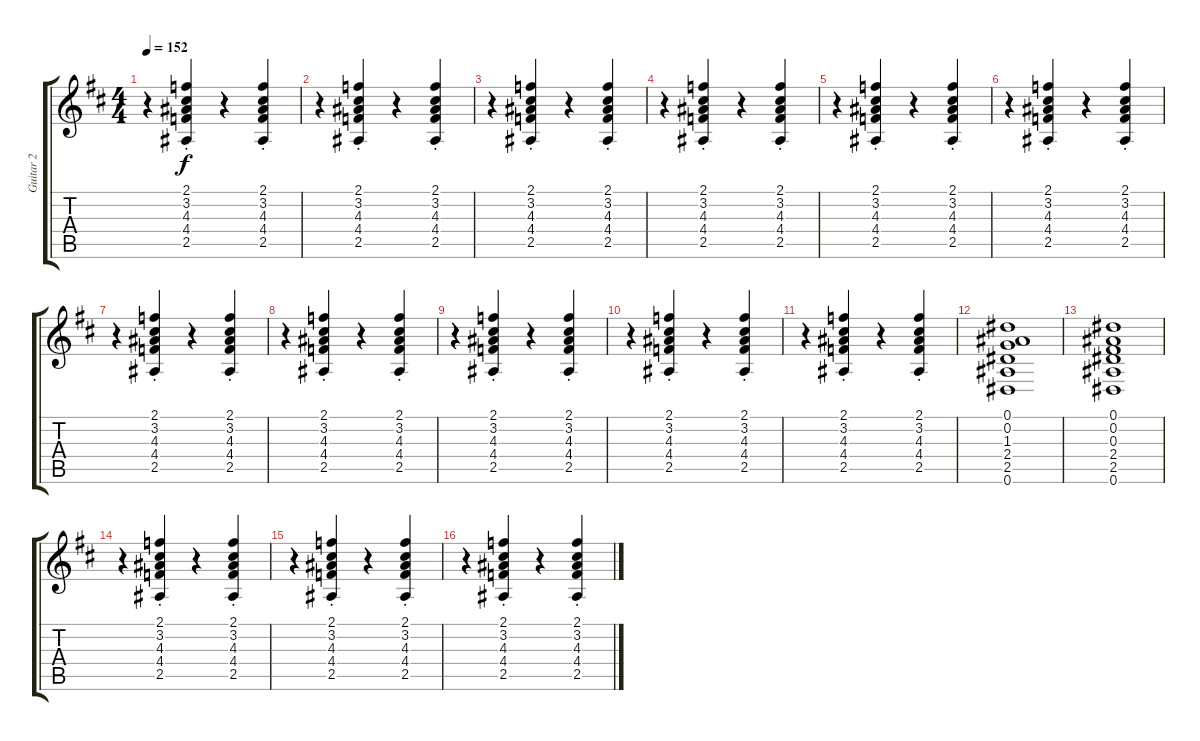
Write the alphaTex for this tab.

\track ("Guitar 2" "Guitar 2") {instrument electricguitarclean}
\staff {score tabs}
\tuning (Eb4 Bb3 Gb3 Db3 Ab2 Eb2) {hide}
\ts (4 4)
\tempo 152
\clef g2
\ks d
r.4{dy f} (2.1{st} 3.2{st} 4.3{st} 4.4{st} 2.5{st}).4 r.4 (2.1{st} 3.2{st} 4.3{st} 4.4{st} 2.5{st}).4 |
r.4 (2.1{st} 3.2{st} 4.3{st} 4.4{st} 2.5{st}).4 r.4 (2.1{st} 3.2{st} 4.3{st} 4.4{st} 2.5{st}).4 |
r.4 (2.1{st} 3.2{st} 4.3{st} 4.4{st} 2.5{st}).4 r.4 (2.1{st} 3.2{st} 4.3{st} 4.4{st} 2.5{st}).4 |
r.4 (2.1{st} 3.2{st} 4.3{st} 4.4{st} 2.5{st}).4 r.4 (2.1{st} 3.2{st} 4.3{st} 4.4{st} 2.5{st}).4 |
r.4 (2.1{st} 3.2{st} 4.3{st} 4.4{st} 2.5{st}).4 r.4 (2.1{st} 3.2{st} 4.3{st} 4.4{st} 2.5{st}).4 |
r.4 (2.1{st} 3.2{st} 4.3{st} 4.4{st} 2.5{st}).4 r.4 (2.1{st} 3.2{st} 4.3{st} 4.4{st} 2.5{st}).4 |
r.4 (2.1{st} 3.2{st} 4.3{st} 4.4{st} 2.5{st}).4 r.4 (2.1{st} 3.2{st} 4.3{st} 4.4{st} 2.5{st}).4 |
r.4 (2.1{st} 3.2{st} 4.3{st} 4.4{st} 2.5{st}).4 r.4 (2.1{st} 3.2{st} 4.3{st} 4.4{st} 2.5{st}).4 |
r.4 (2.1{st} 3.2{st} 4.3{st} 4.4{st} 2.5{st}).4 r.4 (2.1{st} 3.2{st} 4.3{st} 4.4{st} 2.5{st}).4 |
r.4 (2.1{st} 3.2{st} 4.3{st} 4.4{st} 2.5{st}).4 r.4 (2.1{st} 3.2{st} 4.3{st} 4.4{st} 2.5{st}).4 |
r.4 (2.1{st} 3.2{st} 4.3{st} 4.4{st} 2.5{st}).4 r.4 (2.1{st} 3.2{st} 4.3{st} 4.4{st} 2.5{st}).4 |
(0.1 0.2 1.3 2.4 2.5 0.6).1 |
(0.1 0.2 0.3 2.4 2.5 0.6).1 |
r.4 (2.1{st} 3.2{st} 4.3{st} 4.4{st} 2.5{st}).4 r.4 (2.1{st} 3.2{st} 4.3{st} 4.4{st} 2.5{st}).4 |
r.4 (2.1{st} 3.2{st} 4.3{st} 4.4{st} 2.5{st}).4 r.4 (2.1{st} 3.2{st} 4.3{st} 4.4{st} 2.5{st}).4 |
r.4 (2.1{st} 3.2{st} 4.3{st} 4.4{st} 2.5{st}).4 r.4 (2.1{st} 3.2{st} 4.3{st} 4.4{st} 2.5{st}).4
